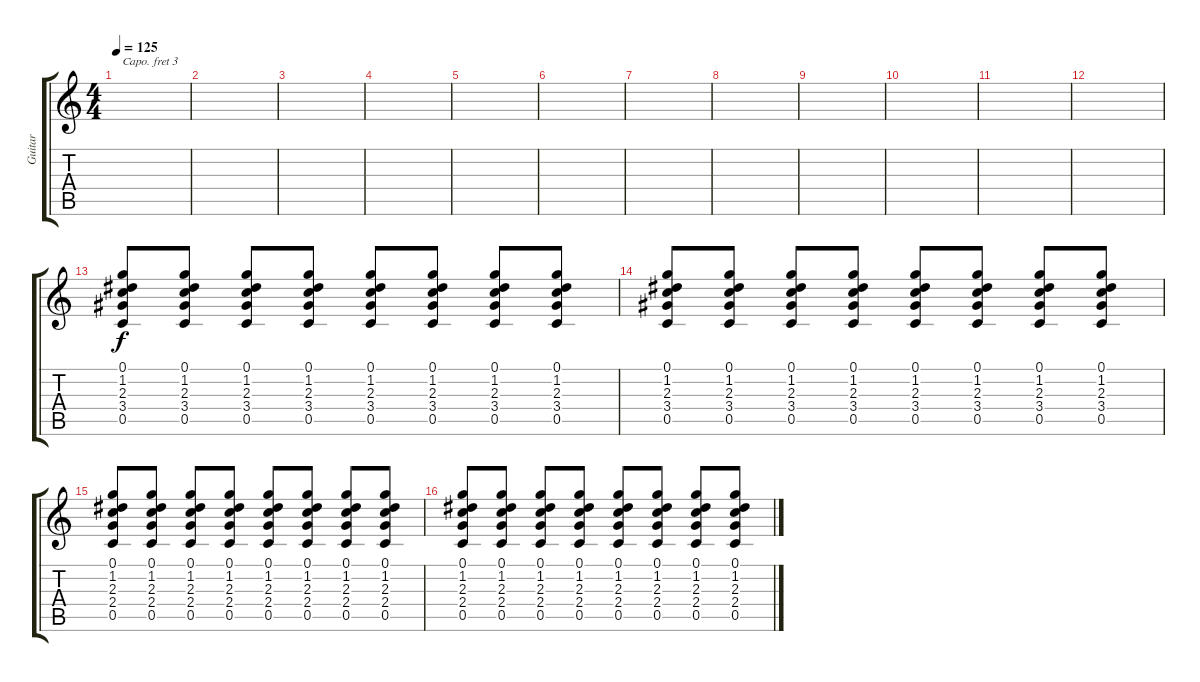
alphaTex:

\track ("Guitar" "Guitar") {instrument acousticguitarsteel}
\staff {score tabs}
\capo 3
\tuning (E4 B3 G3 D3 A2 E2) {hide}
\ts (4 4)
\tempo 125
\clef g2
\ks c
|
|
|
|
|
|
|
|
|
|
|
|
(0.1 1.2 2.3 3.4 0.5).8 (0.1 1.2 2.3 3.4 0.5).8 (0.1 1.2 2.3 3.4 0.5).8 (0.1 1.2 2.3 3.4 0.5).8 (0.1 1.2 2.3 3.4 0.5).8 (0.1 1.2 2.3 3.4 0.5).8 (0.1 1.2 2.3 3.4 0.5).8 (0.1 1.2 2.3 3.4 0.5).8 |
(0.1 1.2 2.3 3.4 0.5).8 (0.1 1.2 2.3 3.4 0.5).8 (0.1 1.2 2.3 3.4 0.5).8 (0.1 1.2 2.3 3.4 0.5).8 (0.1 1.2 2.3 3.4 0.5).8 (0.1 1.2 2.3 3.4 0.5).8 (0.1 1.2 2.3 3.4 0.5).8 (0.1 1.2 2.3 3.4 0.5).8 |
(0.1 1.2 2.3 2.4 0.5).8 (0.1 1.2 2.3 2.4 0.5).8 (0.1 1.2 2.3 2.4 0.5).8 (0.1 1.2 2.3 2.4 0.5).8 (0.1 1.2 2.3 2.4 0.5).8 (0.1 1.2 2.3 2.4 0.5).8 (0.1 1.2 2.3 2.4 0.5).8 (0.1 1.2 2.3 2.4 0.5).8 |
(0.1 1.2 2.3 2.4 0.5).8 (0.1 1.2 2.3 2.4 0.5).8 (0.1 1.2 2.3 2.4 0.5).8 (0.1 1.2 2.3 2.4 0.5).8 (0.1 1.2 2.3 2.4 0.5).8 (0.1 1.2 2.3 2.4 0.5).8 (0.1 1.2 2.3 2.4 0.5).8 (0.1 1.2 2.3 2.4 0.5).8
